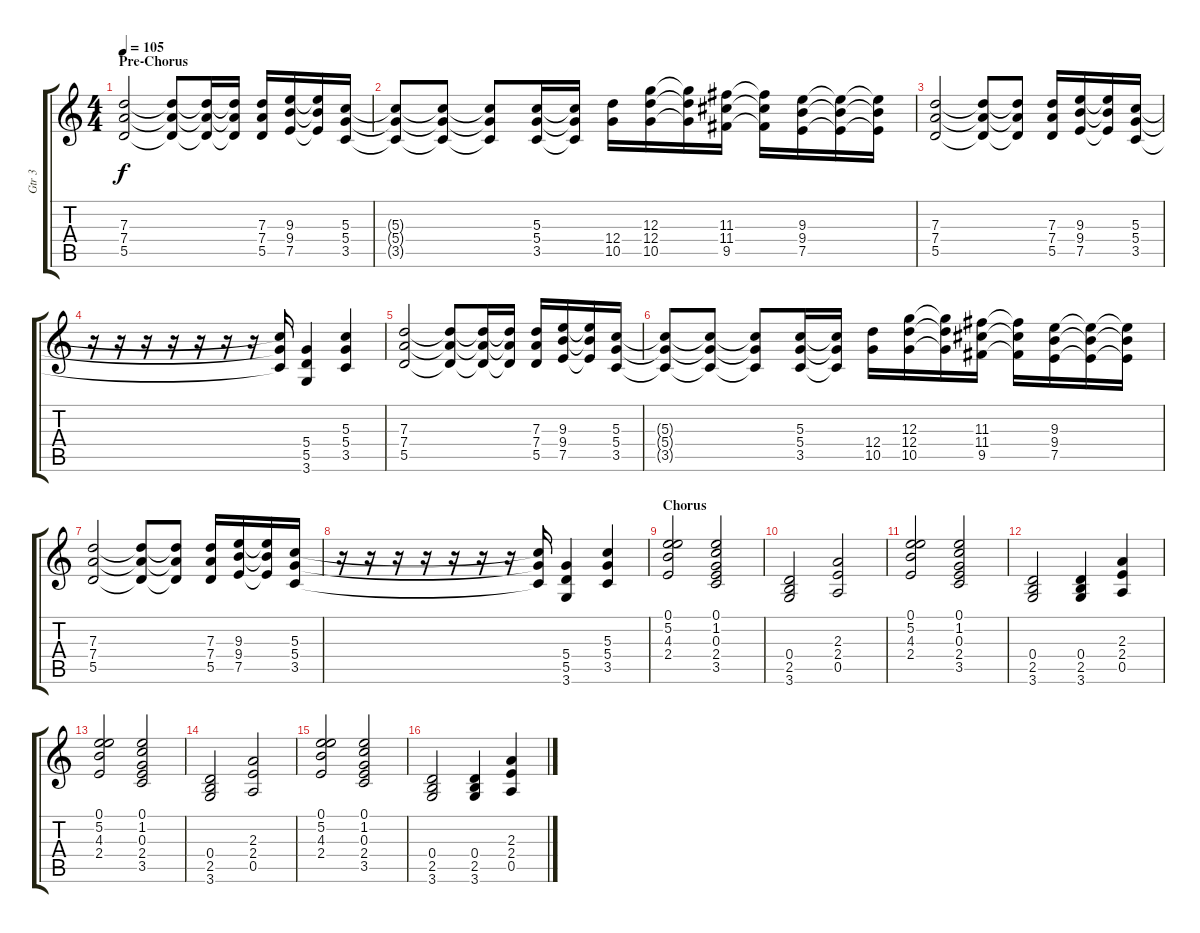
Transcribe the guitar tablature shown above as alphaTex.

\track ("Gtr 3" "Gtr 3") {instrument distortionguitar}
\staff {score tabs}
\tuning (E4 B3 G3 D3 A2 E2) {hide}
\ts (4 4)
\section ("" "Pre-Chorus")
\tempo 105
\clef g2
\ks c
(7.3 7.4 5.5).2{dy f} (7.3{t} 7.4{t} 5.5{t}).8 (7.3{t} 7.4{t} 5.5{t}).16 (7.3{t} 7.4{t} 5.5{t}).16 (7.3 7.4 5.5).16 (9.3 9.4 7.5).16 (9.3{t} 9.4{t} 7.5{t}).16 (5.3 5.4 3.5).16 |
(5.3{t} 5.4{t} 3.5{t}).8 (5.3{t} 5.4{t} 3.5{t}).8 (5.3{t} 5.4{t} 3.5{t}).8 (5.3 5.4 3.5).16 (5.3{t} 5.4{t} 3.5{t}).16 (12.4 10.5).16 (12.3 12.4 10.5).16 (12.3{t} 12.4{t} 10.5{t}).16 (11.3 11.4 9.5).16 (11.3{t} 11.4{t} 9.5{t}).16 (9.3 9.4 7.5).16 (9.3{t} 9.4{t} 7.5{t}).16 (9.3{t} 9.4{t} 7.5{t}).16 |
(7.3 7.4 5.5).2 (7.3{t} 7.4{t} 5.5{t}).8 (7.3{t} 7.4{t} 5.5{t}).8 (7.3 7.4 5.5).16 (9.3 9.4 7.5).16 (9.3{t} 9.4{t} 7.5{t}).16 (5.3 5.4 3.5).16 |
r.16 r.16 r.16 r.16 r.16 r.16 r.16 (5.3{t} 5.4{t} 3.5{t}).16 (5.4 5.5 3.6).4 (5.3 5.4 3.5).4 |
(7.3 7.4 5.5).2 (7.3{t} 7.4{t} 5.5{t}).8 (7.3{t} 7.4{t} 5.5{t}).16 (7.3{t} 7.4{t} 5.5{t}).16 (7.3 7.4 5.5).16 (9.3 9.4 7.5).16 (9.3{t} 9.4{t} 7.5{t}).16 (5.3 5.4 3.5).16 |
(5.3{t} 5.4{t} 3.5{t}).8 (5.3{t} 5.4{t} 3.5{t}).8 (5.3{t} 5.4{t} 3.5{t}).8 (5.3 5.4 3.5).16 (5.3{t} 5.4{t} 3.5{t}).16 (12.4 10.5).16 (12.3 12.4 10.5).16 (12.3{t} 12.4{t} 10.5{t}).16 (11.3 11.4 9.5).16 (11.3{t} 11.4{t} 9.5{t}).16 (9.3 9.4 7.5).16 (9.3{t} 9.4{t} 7.5{t}).16 (9.3{t} 9.4{t} 7.5{t}).16 |
(7.3 7.4 5.5).2 (7.3{t} 7.4{t} 5.5{t}).8 (7.3{t} 7.4{t} 5.5{t}).8 (7.3 7.4 5.5).16 (9.3 9.4 7.5).16 (9.3{t} 9.4{t} 7.5{t}).16 (5.3 5.4 3.5).16 |
r.16 r.16 r.16 r.16 r.16 r.16 r.16 (5.3{t} 5.4{t} 3.5{t}).16 (5.4 5.5 3.6).4 (5.3 5.4 3.5).4 |
\section ("" "Chorus")
(0.1 5.2 4.3 2.4).2 (0.1 1.2 0.3 2.4 3.5).2 |
(0.4 2.5 3.6).2 (2.3 2.4 0.5).2 |
(0.1 5.2 4.3 2.4).2 (0.1 1.2 0.3 2.4 3.5).2 |
(0.4 2.5 3.6).2 (0.4 2.5 3.6).4 (2.3 2.4 0.5).4 |
(0.1 5.2 4.3 2.4).2 (0.1 1.2 0.3 2.4 3.5).2 |
(0.4 2.5 3.6).2 (2.3 2.4 0.5).2 |
(0.1 5.2 4.3 2.4).2 (0.1 1.2 0.3 2.4 3.5).2 |
(0.4 2.5 3.6).2 (0.4 2.5 3.6).4 (2.3 2.4 0.5).4
